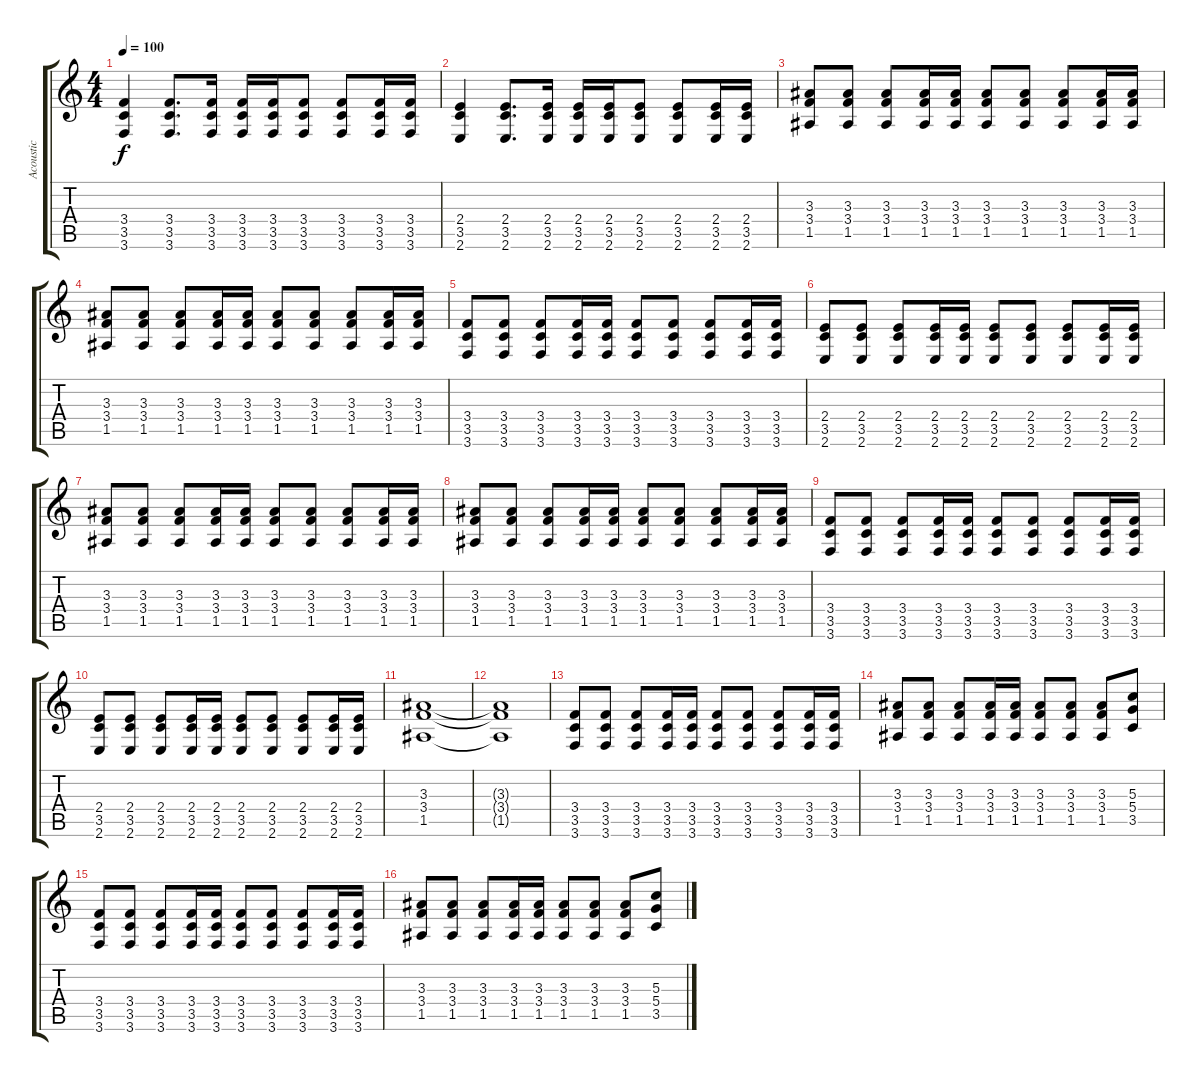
\track ("Acoustic" "Acoustic") {instrument acousticguitarsteel}
\staff {score tabs}
\tuning (E4 B3 G3 D3 A2 D2) {hide}
\ts (4 4)
\tempo 100
\clef g2
\ks c
(3.4 3.5 3.6).4{dy f} (3.4 3.5 3.6).8{d} (3.4 3.5 3.6).16 (3.4 3.5 3.6).16 (3.4 3.5 3.6).16 (3.4 3.5 3.6).8 (3.4 3.5 3.6).8 (3.4 3.5 3.6).16 (3.4 3.5 3.6).16 |
(2.4 3.5 2.6).4 (2.4 3.5 2.6).8{d} (2.4 3.5 2.6).16 (2.4 3.5 2.6).16 (2.4 3.5 2.6).16 (2.4 3.5 2.6).8 (2.4 3.5 2.6).8 (2.4 3.5 2.6).16 (2.4 3.5 2.6).16 |
(3.3 3.4 1.5).8 (3.3 3.4 1.5).8 (3.3 3.4 1.5).8 (3.3 3.4 1.5).16 (3.3 3.4 1.5).16 (3.3 3.4 1.5).8 (3.3 3.4 1.5).8 (3.3 3.4 1.5).8 (3.3 3.4 1.5).16 (3.3 3.4 1.5).16 |
(3.3 3.4 1.5).8 (3.3 3.4 1.5).8 (3.3 3.4 1.5).8 (3.3 3.4 1.5).16 (3.3 3.4 1.5).16 (3.3 3.4 1.5).8 (3.3 3.4 1.5).8 (3.3 3.4 1.5).8 (3.3 3.4 1.5).16 (3.3 3.4 1.5).16 |
(3.4 3.5 3.6).8 (3.4 3.5 3.6).8 (3.4 3.5 3.6).8 (3.4 3.5 3.6).16 (3.4 3.5 3.6).16 (3.4 3.5 3.6).8 (3.4 3.5 3.6).8 (3.4 3.5 3.6).8 (3.4 3.5 3.6).16 (3.4 3.5 3.6).16 |
(2.4 3.5 2.6).8 (2.4 3.5 2.6).8 (2.4 3.5 2.6).8 (2.4 3.5 2.6).16 (2.4 3.5 2.6).16 (2.4 3.5 2.6).8 (2.4 3.5 2.6).8 (2.4 3.5 2.6).8 (2.4 3.5 2.6).16 (2.4 3.5 2.6).16 |
(3.3 3.4 1.5).8 (3.3 3.4 1.5).8 (3.3 3.4 1.5).8 (3.3 3.4 1.5).16 (3.3 3.4 1.5).16 (3.3 3.4 1.5).8 (3.3 3.4 1.5).8 (3.3 3.4 1.5).8 (3.3 3.4 1.5).16 (3.3 3.4 1.5).16 |
(3.3 3.4 1.5).8 (3.3 3.4 1.5).8 (3.3 3.4 1.5).8 (3.3 3.4 1.5).16 (3.3 3.4 1.5).16 (3.3 3.4 1.5).8 (3.3 3.4 1.5).8 (3.3 3.4 1.5).8 (3.3 3.4 1.5).16 (3.3 3.4 1.5).16 |
(3.4 3.5 3.6).8 (3.4 3.5 3.6).8 (3.4 3.5 3.6).8 (3.4 3.5 3.6).16 (3.4 3.5 3.6).16 (3.4 3.5 3.6).8 (3.4 3.5 3.6).8 (3.4 3.5 3.6).8 (3.4 3.5 3.6).16 (3.4 3.5 3.6).16 |
(2.4 3.5 2.6).8 (2.4 3.5 2.6).8 (2.4 3.5 2.6).8 (2.4 3.5 2.6).16 (2.4 3.5 2.6).16 (2.4 3.5 2.6).8 (2.4 3.5 2.6).8 (2.4 3.5 2.6).8 (2.4 3.5 2.6).16 (2.4 3.5 2.6).16 |
(3.3 3.4 1.5).1 |
(3.3{t} 3.4{t} 1.5{t}).1 |
(3.4 3.5 3.6).8 (3.4 3.5 3.6).8 (3.4 3.5 3.6).8 (3.4 3.5 3.6).16 (3.4 3.5 3.6).16 (3.4 3.5 3.6).8 (3.4 3.5 3.6).8 (3.4 3.5 3.6).8 (3.4 3.5 3.6).16 (3.4 3.5 3.6).16 |
(3.3 3.4 1.5).8 (3.3 3.4 1.5).8 (3.3 3.4 1.5).8 (3.3 3.4 1.5).16 (3.3 3.4 1.5).16 (3.3 3.4 1.5).8 (3.3 3.4 1.5).8 (3.3 3.4 1.5).8 (5.3 5.4 3.5).8 |
(3.4 3.5 3.6).8 (3.4 3.5 3.6).8 (3.4 3.5 3.6).8 (3.4 3.5 3.6).16 (3.4 3.5 3.6).16 (3.4 3.5 3.6).8 (3.4 3.5 3.6).8 (3.4 3.5 3.6).8 (3.4 3.5 3.6).16 (3.4 3.5 3.6).16 |
(3.3 3.4 1.5).8 (3.3 3.4 1.5).8 (3.3 3.4 1.5).8 (3.3 3.4 1.5).16 (3.3 3.4 1.5).16 (3.3 3.4 1.5).8 (3.3 3.4 1.5).8 (3.3 3.4 1.5).8 (5.3 5.4 3.5).8
